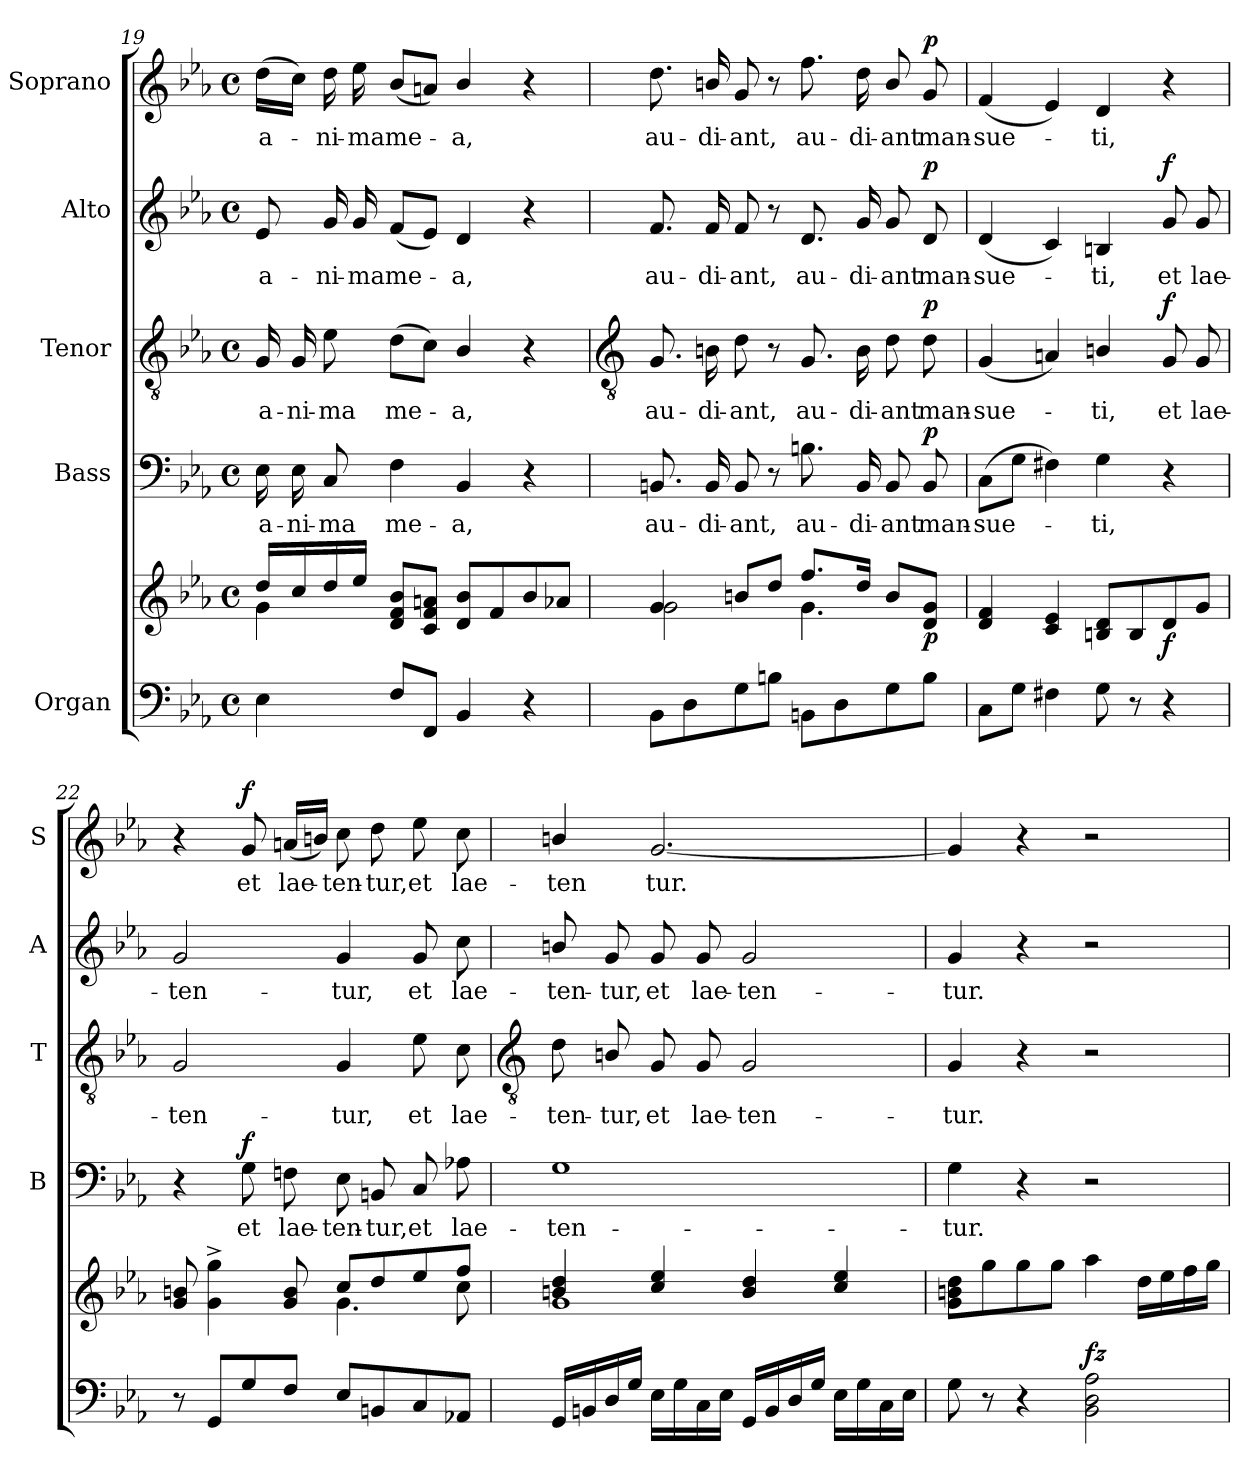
**kern	**kern	**dynam	**kern	**text	**dynam	**kern	**text	**dynam	**kern	**text	**dynam	**kern	**text	**dynam
*part5	*part5	*part5	*part4	*part4	*part4	*part3	*part3	*part3	*part2	*part2	*part2	*part1	*part1	*part1
*staff6	*staff5	*staff5/6	*staff4	*staff4	*staff4	*staff3	*staff3	*staff3	*staff2	*staff2	*staff2	*staff1	*staff1	*staff1
*I"Organ	*	*	*I"Bass	*	*	*I"Tenor	*	*	*I"Alto	*	*	*I"Soprano	*	*
*	*	*	*I'B	*	*	*I'T	*	*	*I'A	*	*	*I'S	*	*
*clefF4	*clefG2	*	*clefF4	*	*	*clefGv2	*	*	*clefG2	*	*	*clefG2	*	*
*k[b-e-a-]	*k[b-e-a-]	*	*k[b-e-a-]	*	*	*k[b-e-a-]	*	*	*k[b-e-a-]	*	*	*k[b-e-a-]	*	*
*E-:	*E-:	*	*E-:	*	*	*E-:	*	*	*E-:	*	*	*E-:	*	*
*M4/4	*M4/4	*	*M4/4	*	*	*M4/4	*	*	*M4/4	*	*	*M4/4	*	*
*met(c)	*met(c)	*	*met(c)	*	*	*met(c)	*	*	*met(c)	*	*	*met(c)	*	*
=19	=19	=19	=19	=19	=19	=19	=19	=19	=19	=19	=19	=19	=19	=19
*	*^	*	*	*	*	*	*	*	*	*	*	*	*	*
!	!	!	!	!	!LO:LY:b	!	!	!LO:LY:b	!	!	!LO:LY:b	!	!	!LO:LY:b	!
4E-	16dd/LL	4g\	.	16E-	a-	.	16G	a-	.	8e-	a-	.	(>16ddLL	a-	.
!	!	!	!	!	!LO:LY:b	!	!	!LO:LY:b	!	!	!	!	!	!	!
.	16cc/	.	.	16E-	-ni-	.	16G	-ni-	.	.	.	.	16ccJJ)	.	.
!	!	!	!	!	!LO:LY:b	!	!	!LO:LY:b	!	!	!LO:LY:b	!	!	!LO:LY:b	!
.	16dd/	.	.	8C	-ma	.	8e-	-ma	.	16g	-ni-	.	16dd	ni-	.
!	!	!	!	!	!	!	!	!	!	!	!LO:LY:b	!	!	!LO:LY:b	!
.	16ee-/JJ	.	.	.	.	.	.	.	.	16g	-ma	.	16ee-	-ma	.
!	!	!	!	!	!LO:LY:b	!	!	!LO:LY:b	!	!	!LO:LY:b	!	!	!LO:LY:b	!
8FL	8d/ 8f/ 8b-/L	4ryy	.	4F	me-	.	(>8dL	me-	.	(<8fL	me-	.	(<8b-L	me-	.
8FFJ	8c/ 8f/ 8an/J	.	.	.	.	.	8cJ)	.	.	8e-J)	.	.	8anJ)	.	.
!	!	!	!	!	!LO:LY:b	!	!	!LO:LY:b	!	!	!LO:LY:b	!	!	!LO:LY:b	!
4BB-	8d/ 8b-/L	2ryy	.	4BB-	-a,	.	4B-/	a,	.	4d	a,	.	4b-/	a,	.
.	8f/	.	.	.	.	.	.	.	.	.	.	.	.	.	.
4r	8b-/	.	.	4r	.	.	4r	.	.	4r	.	.	4r	.	.
.	8a-X/J	.	.	.	.	.	.	.	.	.	.	.	.	.	.
!!LO:LB:g=z
=20	=20	=20	=20	=20	=20	=20	=20	=20	=20	=20	=20	=20	=20	=20	=20
*	*	*	*	*	*	*	*clefGv2	*	*	*	*	*	*	*	*
!	!	!	!	!	!LO:LY:b	!	!	!LO:LY:b	!	!	!LO:LY:b	!	!	!LO:LY:b	!
8BB-L	4g/	2g\	.	8.BBn	au-	.	8.G	au-	.	8.f	au-	.	8.dd	au-	.
8D	.	.	.	.	.	.	.	.	.	.	.	.	.	.	.
!	!	!	!	!	!LO:LY:b	!	!	!LO:LY:b	!	!	!LO:LY:b	!	!	!LO:LY:b	!
.	.	.	.	16BB	-di-	.	16Bn	-di-	.	16f	-di-	.	16bn/	-di-	.
!	!	!	!	!	!LO:LY:b	!	!	!LO:LY:b	!	!	!LO:LY:b	!	!	!LO:LY:b	!
8G	8bn/L	.	.	8BB	-ant,	.	8d	-ant,	.	8f	-ant,	.	8g	-ant,	.
8BnJ	8dd/J	.	.	8r	.	.	8r	.	.	8r	.	.	8r	.	.
!	!	!	!	!	!LO:LY:b	!	!	!LO:LY:b	!	!	!LO:LY:b	!	!	!LO:LY:b	!
8BBnL	8.ff/L	4.g\	.	8.Bn	au-	.	8.G	au-	.	8.d	au-	.	8.ff	au-	.
8D	.	.	.	.	.	.	.	.	.	.	.	.	.	.	.
!	!	!	!	!	!LO:LY:b	!	!	!LO:LY:b	!	!	!LO:LY:b	!	!	!LO:LY:b	!
.	16dd/J	.	.	16BB	-di-	.	16B	-di-	.	16g	-di-	.	16dd	-di-	.
!	!	!	!	!	!LO:LY:b	!	!	!LO:LY:b	!	!	!LO:LY:b	!	!	!LO:LY:b	!
8G	8b/L	.	.	8BB	-ant	.	8d	-ant	.	8g	-ant	.	8b/	-ant	.
!	!	!	!LO:DY:b	!	!LO:LY:b	!LO:DY:b	!	!LO:LY:b	!LO:DY:b	!	!LO:LY:b	!LO:DY:b	!	!LO:LY:b	!LO:DY:b
8BJ	8d/ 8g/J	8ryy	p	8BB	man-	p	8d	man-	p	8d	man-	p	8g	man-	p
=21	=21	=21	=21	=21	=21	=21	=21	=21	=21	=21	=21	=21	=21	=21	=21
!	!	!	!	!	!LO:LY:b	!	!	!LO:LY:b	!	!	!LO:LY:b	!	!	!LO:LY:b	!
8CL	4d/ 4f/	1ryy	.	(>8CL	-sue-	.	(<4G	-sue-	.	(<4d	-sue-	.	(<4f	-sue-	.
8GJ	.	.	.	8GJ	.	.	.	.	.	.	.	.	.	.	.
4F#X	4c/ 4e-/	.	.	4F#X)	.	.	4An)	.	.	4c)	.	.	4e-)	.	.
!	!	!	!	!	!LO:LY:b	!	!	!LO:LY:b	!	!	!LO:LY:b	!	!	!LO:LY:b	!
8G	8Bn/ 8d/L	.	.	4G	ti,	.	4Bn/	ti,	.	4Bn	ti,	.	4d	ti,	.
8r	8B/	.	.	.	.	.	.	.	.	.	.	.	.	.	.
!	!	!	!LO:DY:b	!	!	!	!	!LO:LY:b	!LO:DY:b	!	!LO:LY:b	!LO:DY:b	!	!	!
4r	8d/	.	f	4r	.	.	8G	et	f	8g	et	f	4r	.	.
!	!	!	!	!	!	!	!	!LO:LY:b	!	!	!LO:LY:b	!	!	!	!
.	8g/J	.	.	.	.	.	8G	lae-	.	8g	lae-	.	.	.	.
=22	=22	=22	=22	=22	=22	=22	=22	=22	=22	=22	=22	=22	=22	=22	=22
!	!	!	!	!	!	!	!	!LO:LY:b	!	!	!LO:LY:b	!	!	!	!
8r	8g/ 8bn/	2ryy	.	4r	.	.	2G	-ten-	.	2g	-ten-	.	4r	.	.
8GGL	4g\^ 4gg\^	.	.	.	.	.	.	.	.	.	.	.	.	.	.
!	!	!	!	!	!LO:LY:b	!LO:DY:b	!	!	!	!	!	!	!	!LO:LY:b	!LO:DY:b
8G	.	.	.	8G	et	f	.	.	.	.	.	.	8g	et	f
!	!	!	!	!	!LO:LY:b	!	!	!	!	!	!	!	!	!LO:LY:b	!
8FJ	8g/ 8b/	.	.	8Fn	lae-	.	.	.	.	.	.	.	(<16anLL	lae-	.
.	.	.	.	.	.	.	.	.	.	.	.	.	16bnJJ)	.	.
!	!	!	!	!	!LO:LY:b	!	!	!LO:LY:b	!	!	!LO:LY:b	!	!	!LO:LY:b	!
8E-L	8cc/L	4.g\	.	8E-	-ten-	.	4G	-tur,	.	4g	-tur,	.	8cc	ten-	.
!	!	!	!	!	!LO:LY:b	!	!	!	!	!	!	!	!	!LO:LY:b	!
8BBn	8dd/	.	.	8BBn	-tur,	.	.	.	.	.	.	.	8dd	-tur,	.
!	!	!	!	!	!LO:LY:b	!	!	!LO:LY:b	!	!	!LO:LY:b	!	!	!LO:LY:b	!
8C	8ee-/	.	.	8C	et	.	8e-	et	.	8g	et	.	8ee-	et	.
!	!	!	!	!	!LO:LY:b	!	!	!LO:LY:b	!	!	!LO:LY:b	!	!	!LO:LY:b	!
8AA-XJ	8ff/J	8cc\	.	8A-X	lae-	.	8c	lae-	.	8cc	lae-	.	8cc	lae-	.
!!LO:LB:g=z
=23	=23	=23	=23	=23	=23	=23	=23	=23	=23	=23	=23	=23	=23	=23	=23
*	*	*	*	*	*	*	*clefGv2	*	*	*	*	*	*	*	*
!	!	!	!	!	!LO:LY:b	!	!	!LO:LY:b	!	!	!LO:LY:b	!	!	!LO:LY:b	!
16GGLL	4bn/ 4dd/	1g\	.	1G	-ten-	.	8d	-ten-	.	8bn/	-ten-	.	4bn/	-ten	.
16BBn	.	.	.	.	.	.	.	.	.	.	.	.	.	.	.
!	!	!	!	!	!	!	!	!LO:LY:b	!	!	!LO:LY:b	!	!	!	!
16D	.	.	.	.	.	.	8Bn/	-tur,	.	8g	-tur,	.	.	.	.
16GJJ	.	.	.	.	.	.	.	.	.	.	.	.	.	.	.
!	!	!	!	!	!	!	!	!LO:LY:b	!	!	!LO:LY:b	!	!	!LO:LY:b	!
16E-LL	4cc/ 4ee-/	.	.	.	.	.	8G	et	.	8g	et	.	[2.g	tur.	.
16G	.	.	.	.	.	.	.	.	.	.	.	.	.	.	.
!	!	!	!	!	!	!	!	!LO:LY:b	!	!	!LO:LY:b	!	!	!	!
16C	.	.	.	.	.	.	8G	lae-	.	8g	lae-	.	.	.	.
16E-JJ	.	.	.	.	.	.	.	.	.	.	.	.	.	.	.
!	!	!	!	!	!	!	!	!LO:LY:b	!	!	!LO:LY:b	!	!	!	!
16GGLL	4b/ 4dd/	.	.	.	.	.	2G	-ten-	.	2g	-ten-	.	.	.	.
16BB	.	.	.	.	.	.	.	.	.	.	.	.	.	.	.
16D	.	.	.	.	.	.	.	.	.	.	.	.	.	.	.
16GJJ	.	.	.	.	.	.	.	.	.	.	.	.	.	.	.
16E-LL	4cc/ 4ee-/	.	.	.	.	.	.	.	.	.	.	.	.	.	.
16G	.	.	.	.	.	.	.	.	.	.	.	.	.	.	.
16C	.	.	.	.	.	.	.	.	.	.	.	.	.	.	.
16E-JJ	.	.	.	.	.	.	.	.	.	.	.	.	.	.	.
=24	=24	=24	=24	=24	=24	=24	=24	=24	=24	=24	=24	=24	=24	=24	=24
!	!	!	!	!	!LO:LY:b	!	!	!LO:LY:b	!	!	!LO:LY:b	!	!	!	!
8G	8g\ 8bn\ 8dd\L	1ryy	.	4G	-tur.	.	4G	-tur.	.	4g	-tur.	.	4g]	.	.
8r	8gg\	.	.	.	.	.	.	.	.	.	.	.	.	.	.
4r	8gg\	.	.	4r	.	.	4r	.	.	4r	.	.	4r	.	.
.	8gg\J	.	.	.	.	.	.	.	.	.	.	.	.	.	.
!	!	!	!LO:DY:a=2	!	!	!	!	!	!	!	!	!	!	!	!
2BB- 2D 2A-	4aa-\	.	fz	2r	.	.	2r	.	.	2r	.	.	2r	.	.
.	16dd\LL	.	.	.	.	.	.	.	.	.	.	.	.	.	.
.	16ee-\	.	.	.	.	.	.	.	.	.	.	.	.	.	.
.	16ff\	.	.	.	.	.	.	.	.	.	.	.	.	.	.
.	16gg\JJ	.	.	.	.	.	.	.	.	.	.	.	.	.	.
*	*v	*v	*	*	*	*	*	*	*	*	*	*	*	*	*
=	=	=	=	=	=	=	=	=	=	=	=	=	=	=
*-	*-	*-	*-	*-	*-	*-	*-	*-	*-	*-	*-	*-	*-	*-
